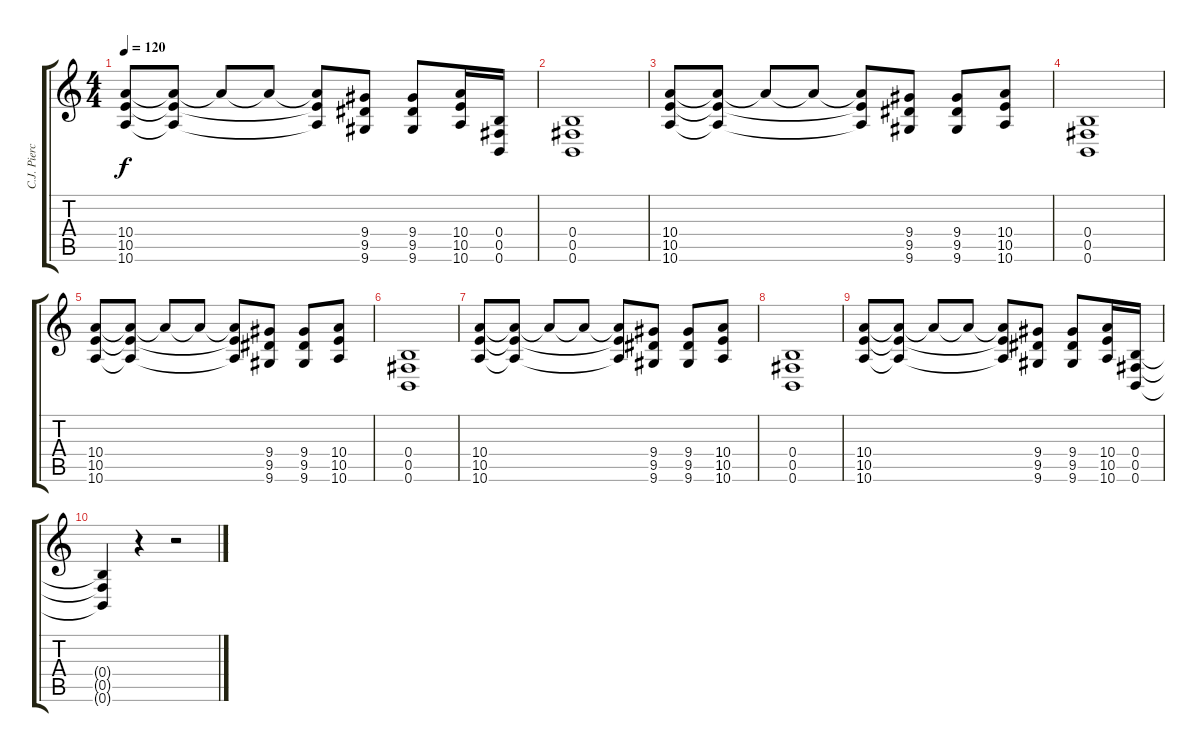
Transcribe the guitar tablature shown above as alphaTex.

\track ("C.J. Pierce" "C.J. Pierc") {instrument distortionguitar}
\staff {score tabs}
\tuning (Db4 Ab3 E3 B2 Gb2 B1) {hide}
\ts (4 4)
\tempo 120
\clef g2
\ks c
(10.4 10.5 10.6).8{dy f} (10.4{t} 10.5{t} 10.6{t}).8 10.4{t}.8 10.4{t}.8 (10.4{t} 10.5{t} 10.6{t}).8 (9.4 9.5 9.6).8 (9.4 9.5 9.6).8 (10.4 10.5 10.6).16 (0.4 0.5 0.6).16 |
(0.4 0.5 0.6).1 |
(10.4 10.5 10.6).8 (10.4{t} 10.5{t} 10.6{t}).8 10.4{t}.8 10.4{t}.8 (10.4{t} 10.5{t} 10.6{t}).8 (9.4 9.5 9.6).8 (9.4 9.5 9.6).8 (10.4 10.5 10.6).8 |
(0.4 0.5 0.6).1 |
(10.4 10.5 10.6).8 (10.4{t} 10.5{t} 10.6{t}).8 10.4{t}.8 10.4{t}.8 (10.4{t} 10.5{t} 10.6{t}).8 (9.4 9.5 9.6).8 (9.4 9.5 9.6).8 (10.4 10.5 10.6).8 |
(0.4 0.5 0.6).1 |
(10.4 10.5 10.6).8 (10.4{t} 10.5{t} 10.6{t}).8 10.4{t}.8 10.4{t}.8 (10.4{t} 10.5{t} 10.6{t}).8 (9.4 9.5 9.6).8 (9.4 9.5 9.6).8 (10.4 10.5 10.6).8 |
(0.4 0.5 0.6).1 |
(10.4 10.5 10.6).8 (10.4{t} 10.5{t} 10.6{t}).8 10.4{t}.8 10.4{t}.8 (10.4{t} 10.5{t} 10.6{t}).8 (9.4 9.5 9.6).8 (9.4 9.5 9.6).8 (10.4 10.5 10.6).16 (0.4 0.5 0.6).16 |
(0.4{t} 0.5{t} 0.6{t}).4 r.4 r.2
